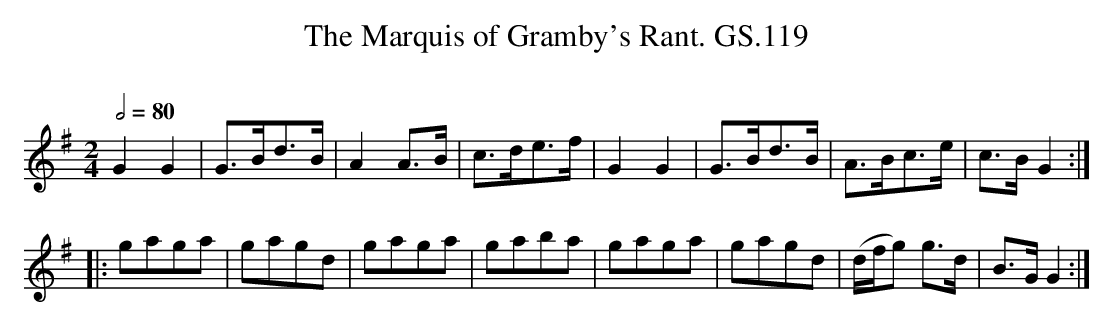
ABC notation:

X:1
T:Marquis of Gramby's Rant. GS.119, The
M:2/4
L:1/8
Q:1/2=80
O:
K:G major
G2G2 | G>Bd>B | A2 A>B | c>de>f |\
G2G2 | G>Bd>B | A>Bc>e | c>B G2 :|
|:gaga | gagd | gaga | gaba |\
gaga | gagd | (d/f/g) g>d | B>G G2 :|
